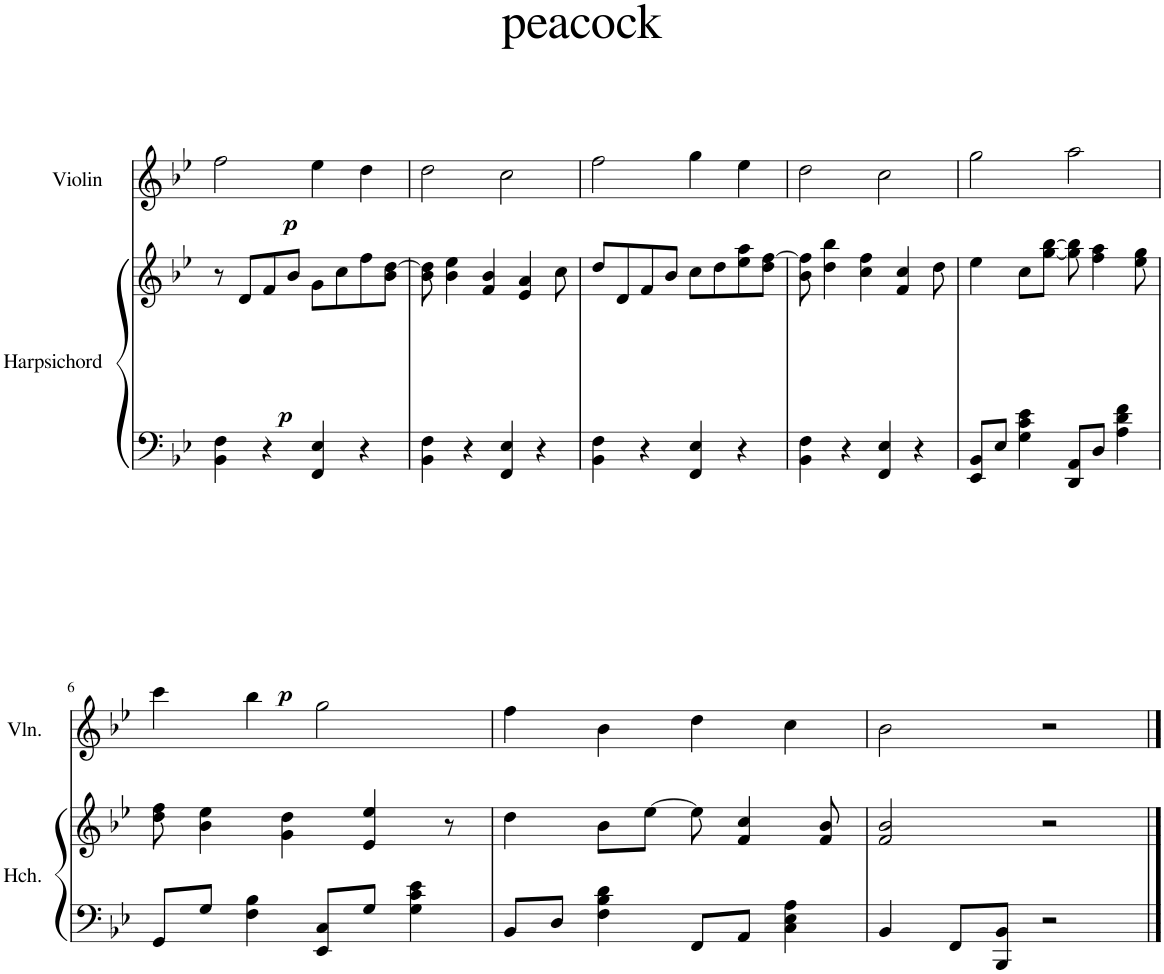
**kern	**kern	**dynam	**kern	**dynam
*part2	*part2	*part2	*part1	*part1
*staff3	*staff2	*staff2/3	*staff1	*staff1
*I"Harpsichord	*	*	*I"Violin	*
*I'Hch.	*	*	*I'Vln.	*
*clefF4	*clefG2	*	*clefG2	*
*k[b-e-]	*k[b-e-]	*	*k[b-e-]	*
=1	=1	=1	=1	=1
!	!	!LO:DY:b=2	!	!
!	!	!LO:DY:n=1:b	!	!LO:DY:b
4BB-\ 4F\	8r	p p	2ff\	p
.	8d/L	.	.	.
4r	8f/	.	.	.
.	8b-/J	.	.	.
4FF/ 4E-/	8g\L	.	4ee-\	.
.	8cc\	.	.	.
4r	8ff\	.	4dd\	.
.	8b-\ [8dd\J	.	.	.
=2	=2	=2	=2	=2
4BB-\ 4F\	8b-\ 8dd\]	.	2dd\	.
.	4b-\ 4ee-\	.	.	.
4r	.	.	.	.
.	4f/ 4b-/	.	.	.
4FF/ 4E-/	.	.	2cc\	.
.	4e-/ 4a/	.	.	.
4r	.	.	.	.
.	8cc\	.	.	.
=3	=3	=3	=3	=3
4BB-\ 4F\	8dd/L	.	2ff\	.
.	8d/	.	.	.
4r	8f/	.	.	.
.	8b-/J	.	.	.
4FF/ 4E-/	8cc\L	.	4gg\	.
.	8dd\	.	.	.
4r	8ee-\ 8aa\	.	4ee-\	.
.	8dd\ [8ff\J	.	.	.
=4	=4	=4	=4	=4
4BB-\ 4F\	8b-\ 8ff\]	.	2dd\	.
.	4dd\ 4bb-\	.	.	.
4r	.	.	.	.
.	4cc\ 4ff\	.	.	.
4FF/ 4E-/	.	.	2cc\	.
.	4f/ 4cc/	.	.	.
4r	.	.	.	.
.	8dd\	.	.	.
=5	=5	=5	=5	=5
8EE-/ 8BB-/L	4ee-\	.	2gg\	.
8E-/J	.	.	.	.
4G\ 4c\ 4e-\	8cc\L	.	.	.
.	[8gg\ [8bb-\J	.	.	.
8DD/ 8AA/L	8gg\] 8bb-\]	.	2aa\	.
8D/J	4ff\ 4aa\	.	.	.
4A\ 4d\ 4f\	.	.	.	.
.	8ee-\ 8gg\	.	.	.
!!LO:LB:g=z
=6	=6	=6	=6	=6
8GG/L	8dd\ 8ff\	.	4ccc\	.
8G/J	4b-\ 4ee-\	.	.	.
4F\ 4B-\	.	.	4bb-\	.
.	4g\ 4dd\	.	.	.
8EE-/ 8C/L	.	.	2gg\	.
8G/J	4e-/ 4ee-/	.	.	.
4G\ 4c\ 4e-\	.	.	.	.
.	8r	.	.	.
=7	=7	=7	=7	=7
8BB-/L	4dd\	.	4ff\	.
8D/J	.	.	.	.
4F\ 4B-\ 4d\	8b-\L	.	4b-\	.
.	[8ee-\J	.	.	.
8FF/L	8ee-\]	.	4dd\	.
8AA/J	4f/ 4cc/	.	.	.
4C\ 4E-\ 4A\	.	.	4cc\	.
.	8f/ 8b-/	.	.	.
=8	=8	=8	=8	=8
4BB-/	2f/ 2b-/	.	2b-\	.
8FF/L	.	.	.	.
8BBB-/ 8BB-/J	.	.	.	.
2r	2r	.	2r	.
==	==	==	==	==
*-	*-	*-	*-	*-
